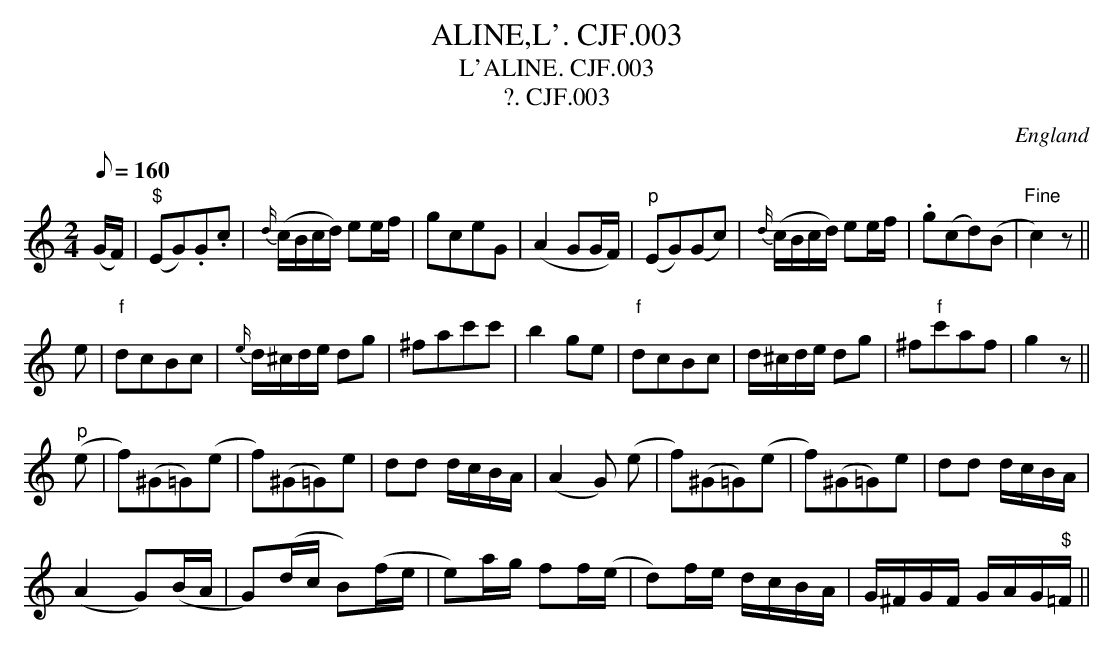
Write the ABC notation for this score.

X:1
T:ALINE,L'. CJF.003
T:L'ALINE. CJF.003
T:?. CJF.003
M:2/4
L:1/8
Q:160
O:England
K:C
(G/F/)|"$"(EG).G.c|{d/}(c/B/c/d/) ee/f/|gceG|(A2GG/F/)|"p"(EG)(Gc)|\
{d/}(c/B/c/d/) ee/f/|.g(cd)(B|"Fine"c2)z||!
e|"f"dcBc|
{e/}d/^c/d/e/ dg|^fac'c'|b2ge|"f"dcBc|d/^c/d/e/ dg|\
^f"f"c'af|g2z||!
"p"(e|f)(^G=G)(e|f)(^G=G)e|
dd d/c/B/A/|(A2G) (e|f)(^G=G)(e|f)(^G=G)e|dd d/c/B/A/|!\
(A2G)(B/A/|G)(d/c/ B)(f/e/|e)a/g/ ff/(e/|d)f/e/
d/c/B/A/|G/^F/G/F/ G/A/G/"$"=F/||
